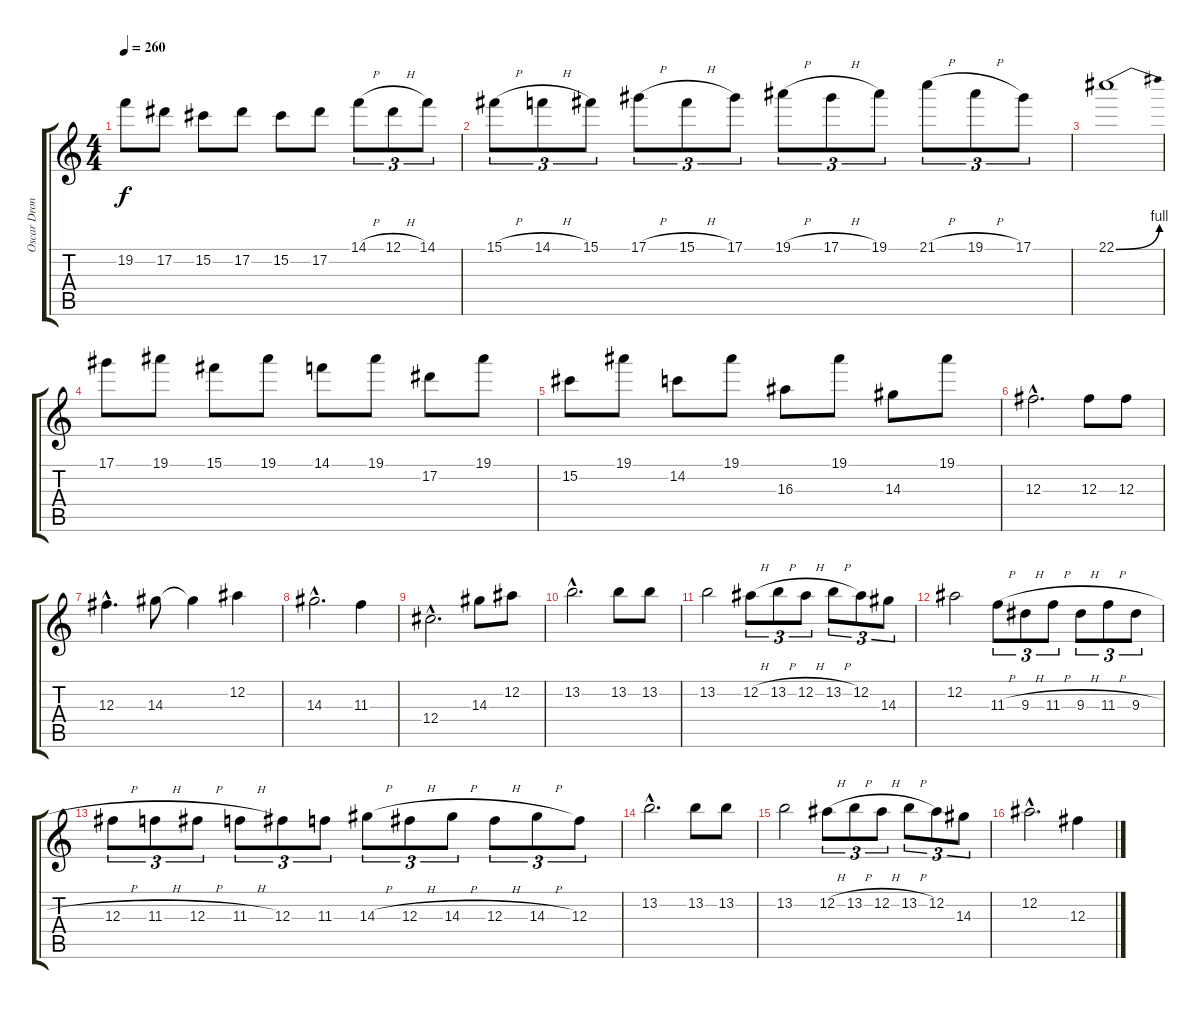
\track ("Oscar Dronjak (Rhythm - Lead Guitar)" "Oscar Dron") {instrument distortionguitar}
\staff {score tabs}
\tuning (Eb4 Bb3 Gb3 Db3 Ab2 Eb2) {hide}
\ts (4 4)
\tempo 260
\clef g2
\ks c
19.2.8{dy f} 17.2.8 15.2.8 17.2.8 15.2.8 17.2.8 14.1{h}.8{tu (3 2)} 12.1{h}.8{tu (3 2)} 14.1.8{tu (3 2)} |
15.1{h}.8{tu (3 2)} 14.1{h}.8{tu (3 2)} 15.1.8{tu (3 2)} 17.1{h}.8{tu (3 2)} 15.1{h}.8{tu (3 2)} 17.1.8{tu (3 2)} 19.1{h}.8{tu (3 2)} 17.1{h}.8{tu (3 2)} 19.1.8{tu (3 2)} 21.1{h}.8{tu (3 2)} 19.1{h}.8{tu (3 2)} 17.1.8{tu (3 2)} |
22.1{be (bend 0 0 60 4)}.1 |
17.1.8 19.1.8 15.1.8 19.1.8 14.1.8 19.1.8 17.2.8 19.1.8 |
15.2.8 19.1.8 14.2.8 19.1.8 16.3.8 19.1.8 14.3.8 19.1.8 |
12.3{hac}.2{d} 12.3.8 12.3.8 |
12.3{hac}.4{d} 14.3.8 14.3{t}.4 12.2.4 |
14.3{hac}.2{d} 11.3.4 |
12.4{hac}.2{d} 14.3.8 12.2.8 |
13.2{hac}.2{d} 13.2.8 13.2.8 |
13.2.2 12.2{h}.8{tu (3 2)} 13.2{h}.8{tu (3 2)} 12.2{h}.8{tu (3 2)} 13.2{h}.8{tu (3 2)} 12.2.8{tu (3 2)} 14.3.8{tu (3 2)} |
12.2.2 11.3{h}.8{tu (3 2)} 9.3{h}.8{tu (3 2)} 11.3{h}.8{tu (3 2)} 9.3{h}.8{tu (3 2)} 11.3{h}.8{tu (3 2)} 9.3{h}.8{tu (3 2)} |
12.3{h}.8{tu (3 2)} 11.3{h}.8{tu (3 2)} 12.3{h}.8{tu (3 2)} 11.3{h}.8{tu (3 2)} 12.3.8{tu (3 2)} 11.3.8{tu (3 2)} 14.3{h}.8{tu (3 2)} 12.3{h}.8{tu (3 2)} 14.3{h}.8{tu (3 2)} 12.3{h}.8{tu (3 2)} 14.3{h}.8{tu (3 2)} 12.3.8{tu (3 2)} |
13.2{hac}.2{d} 13.2.8 13.2.8 |
13.2.2 12.2{h}.8{tu (3 2)} 13.2{h}.8{tu (3 2)} 12.2{h}.8{tu (3 2)} 13.2{h}.8{tu (3 2)} 12.2.8{tu (3 2)} 14.3.8{tu (3 2)} |
12.2{hac}.2{d} 12.3.4
